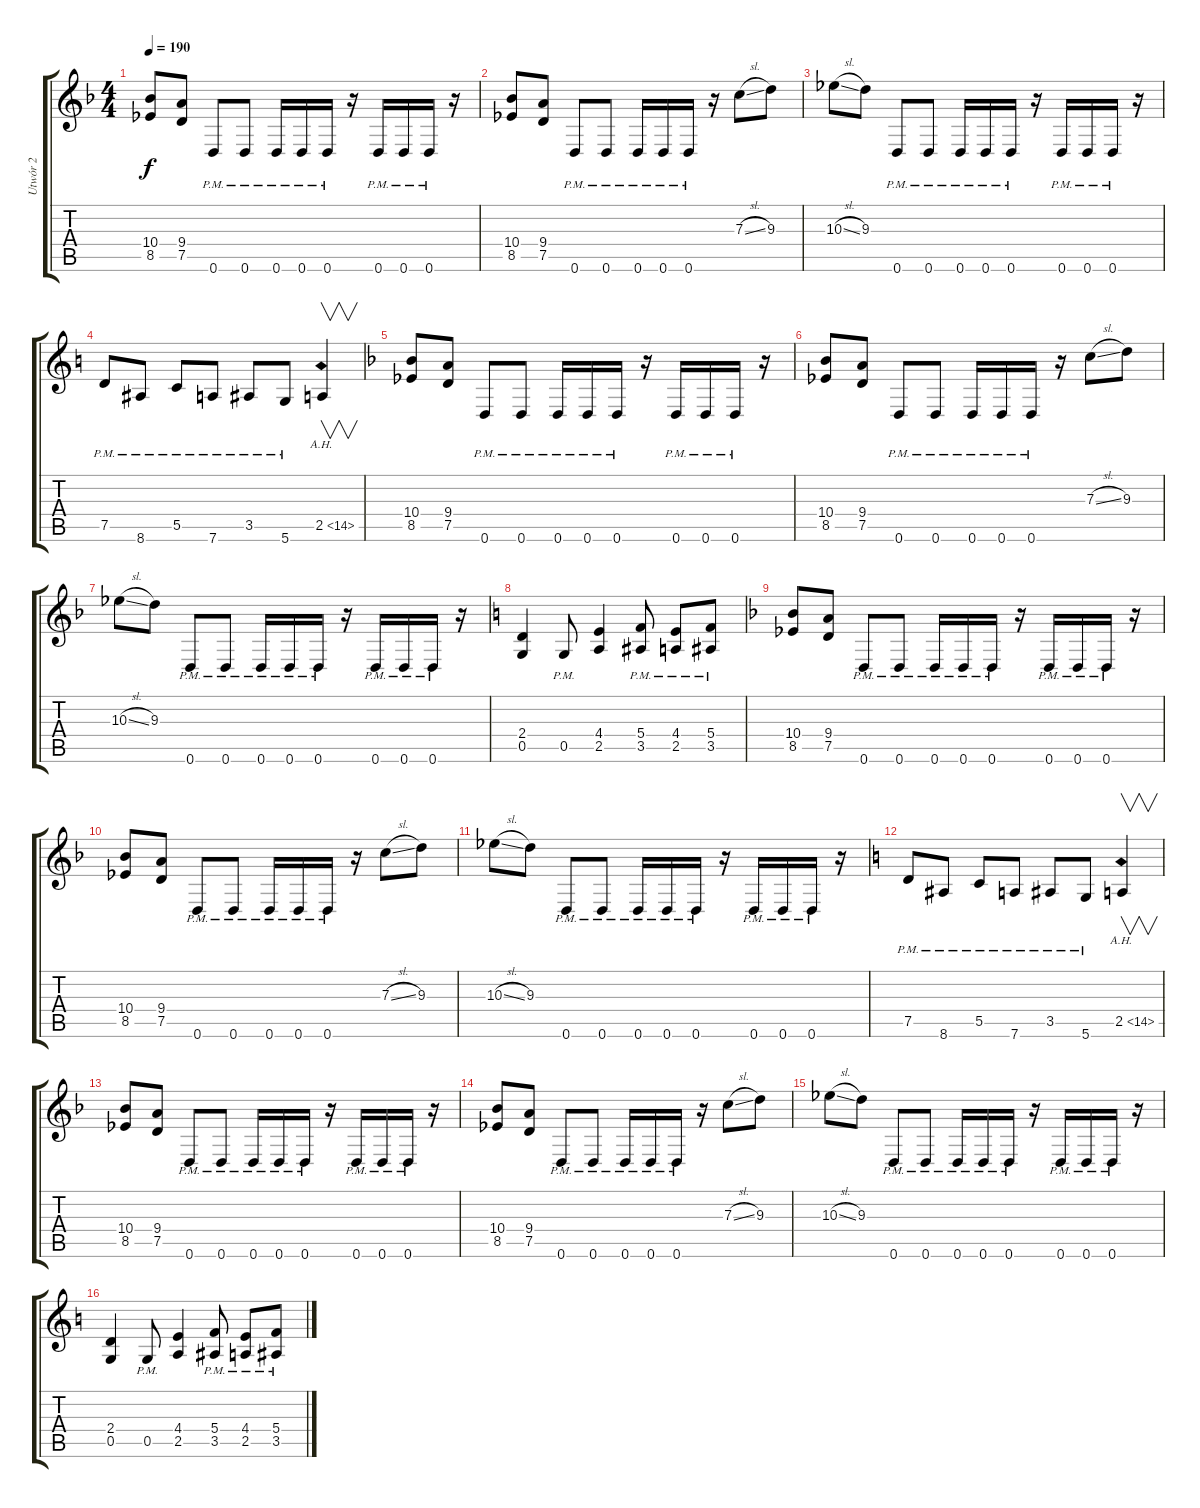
\track ("Utwór 2" "Utwór 2") {instrument distortionguitar}
\staff {score tabs}
\tuning (D4 A3 F3 C3 G2 D2) {hide}
\ts (4 4)
\tempo 190
\clef g2
\ks dminor
(10.4 8.5).8{dy f} (9.4 7.5).8 0.6{pm}.8 0.6{pm}.8 0.6{pm}.16 0.6{pm}.16 0.6{pm}.16 r.16 0.6{pm}.16 0.6{pm}.16 0.6{pm}.16 r.16 |
(10.4 8.5).8 (9.4 7.5).8 0.6{pm}.8 0.6{pm}.8 0.6{pm}.16 0.6{pm}.16 0.6{pm}.16 r.16 7.3{sl}.8 9.3.8 |
10.3{sl}.8 9.3.8 0.6{pm}.8 0.6{pm}.8 0.6{pm}.16 0.6{pm}.16 0.6{pm}.16 r.16 0.6{pm}.16 0.6{pm}.16 0.6{pm}.16 r.16 |
\ks c
7.5{pm}.8 8.6{pm}.8 5.5{pm}.8 7.6{pm}.8 3.5{pm}.8 5.6{pm}.8 2.5{ah 12}.4{v} |
\ks dminor
(10.4 8.5).8 (9.4 7.5).8 0.6{pm}.8 0.6{pm}.8 0.6{pm}.16 0.6{pm}.16 0.6{pm}.16 r.16 0.6{pm}.16 0.6{pm}.16 0.6{pm}.16 r.16 |
(10.4 8.5).8 (9.4 7.5).8 0.6{pm}.8 0.6{pm}.8 0.6{pm}.16 0.6{pm}.16 0.6{pm}.16 r.16 7.3{sl}.8 9.3.8 |
10.3{sl}.8 9.3.8 0.6{pm}.8 0.6{pm}.8 0.6{pm}.16 0.6{pm}.16 0.6{pm}.16 r.16 0.6{pm}.16 0.6{pm}.16 0.6{pm}.16 r.16 |
\ks c
(2.4 0.5).4 0.5{pm}.8 (4.4 2.5).4 (5.4{pm} 3.5{pm}).8 (4.4{pm} 2.5{pm}).8 (5.4{pm} 3.5{pm}).8 |
\ks dminor
(10.4 8.5).8 (9.4 7.5).8 0.6{pm}.8 0.6{pm}.8 0.6{pm}.16 0.6{pm}.16 0.6{pm}.16 r.16 0.6{pm}.16 0.6{pm}.16 0.6{pm}.16 r.16 |
(10.4 8.5).8 (9.4 7.5).8 0.6{pm}.8 0.6{pm}.8 0.6{pm}.16 0.6{pm}.16 0.6{pm}.16 r.16 7.3{sl}.8 9.3.8 |
10.3{sl}.8 9.3.8 0.6{pm}.8 0.6{pm}.8 0.6{pm}.16 0.6{pm}.16 0.6{pm}.16 r.16 0.6{pm}.16 0.6{pm}.16 0.6{pm}.16 r.16 |
\ks c
7.5{pm}.8 8.6{pm}.8 5.5{pm}.8 7.6{pm}.8 3.5{pm}.8 5.6{pm}.8 2.5{ah 12}.4{v} |
\ks dminor
(10.4 8.5).8 (9.4 7.5).8 0.6{pm}.8 0.6{pm}.8 0.6{pm}.16 0.6{pm}.16 0.6{pm}.16 r.16 0.6{pm}.16 0.6{pm}.16 0.6{pm}.16 r.16 |
(10.4 8.5).8 (9.4 7.5).8 0.6{pm}.8 0.6{pm}.8 0.6{pm}.16 0.6{pm}.16 0.6{pm}.16 r.16 7.3{sl}.8 9.3.8 |
10.3{sl}.8 9.3.8 0.6{pm}.8 0.6{pm}.8 0.6{pm}.16 0.6{pm}.16 0.6{pm}.16 r.16 0.6{pm}.16 0.6{pm}.16 0.6{pm}.16 r.16 |
\ks c
(2.4 0.5).4 0.5{pm}.8 (4.4 2.5).4 (5.4{pm} 3.5{pm}).8 (4.4{pm} 2.5{pm}).8 (5.4{pm} 3.5{pm}).8
